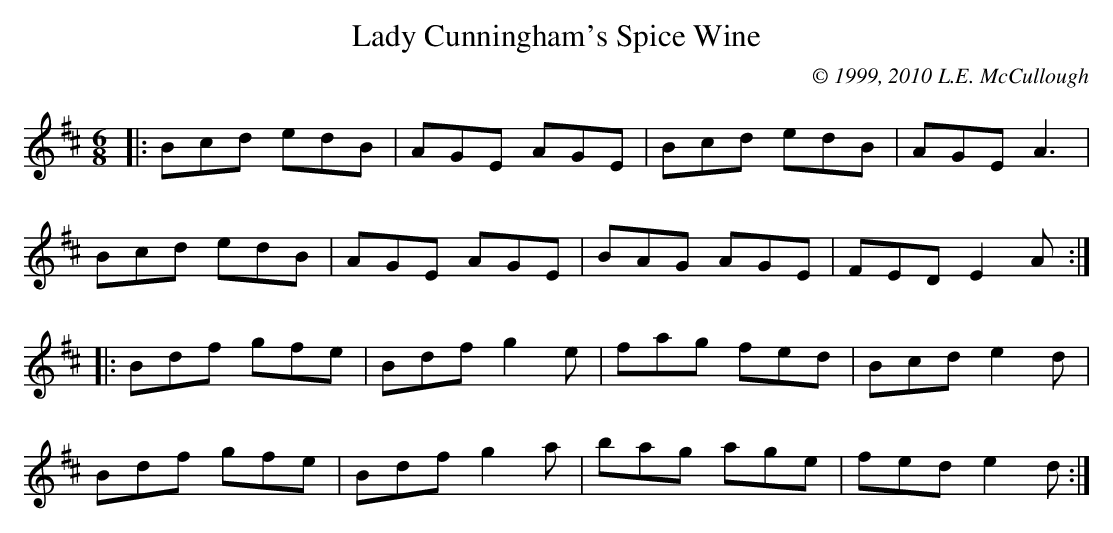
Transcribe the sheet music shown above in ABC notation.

X:1
T:Lady Cunningham's Spice Wine
C:© 1999, 2010 L.E. McCullough
M:6/8
L:1/8
K:Edor
|:Bcd edB|AGE AGE|Bcd edB|AGE A3|
Bcd edB|AGE AGE|BAG AGE|FED E2A:|
|:Bdf gfe|Bdf g2e|fag fed|Bcd e2d|
Bdf gfe|Bdf g2a|bag age|fed e2d:|
